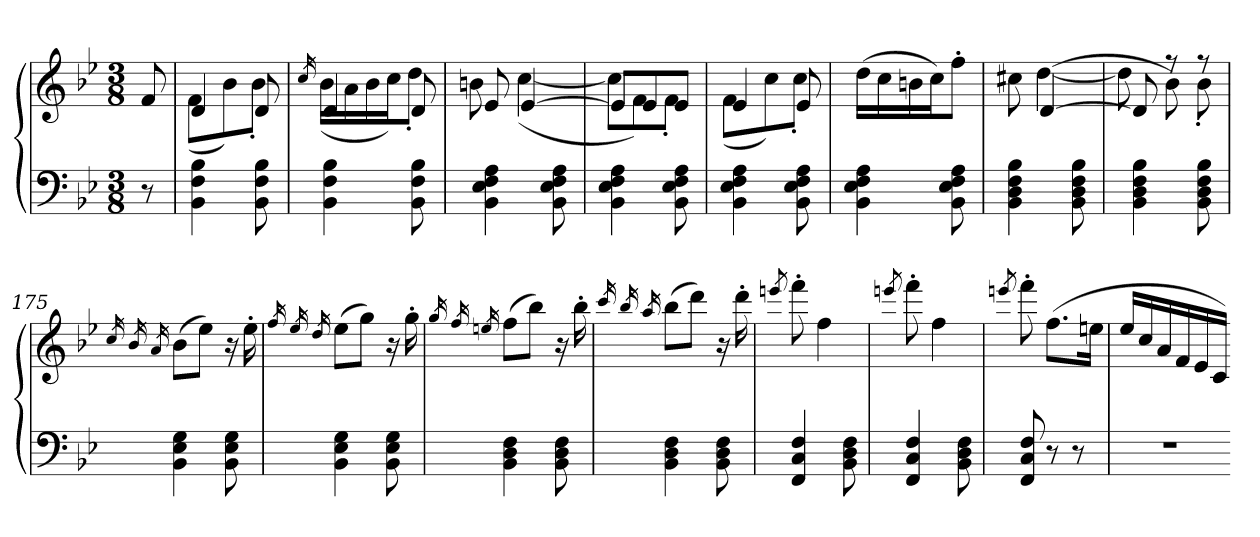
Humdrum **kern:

**kern	**kern
*part1	*part1
*staff2	*staff1
*clefF4	*clefG2
*k[b-e-]	*k[b-e-]
*B-:	*B-:
*M3/8	*M3/8
=	=
8r	8f
=167	=167
*	*^
4BB- 4F 4B-	4d	(8fL
.	.	8b-)
8BB- 8F 8B-	8d	8b-'J
=168	=168	=168
.	.	16qcc
4BB- 4F 4B-	4d	(16b-LL
.	.	16a
.	.	16b-
.	.	16ccJ)
8BB- 8F 8B-	8d	8dd'J
=169	=169	=169
4BB- 4E- 4F 4A	8e-	8bn
.	[4e-	([4cc
8BB- 8E- 8F 8A	.	.
=170	=170	=170
4BB- 4E- 4F 4A	8e-L]	8ccL]
.	8e-	8f)
8BB- 8E- 8F 8A	8e-J	8f'J
=171	=171	=171
4BB- 4E- 4F 4A	4e-	(8fL
.	.	8cc)
8BB- 8E- 8F 8A	8e-	8cc'J
*	*v	*v
=172	=172
4BB- 4E- 4F 4A	(16ddLL
.	16cc
.	16bn
.	16ccJ)
8BB- 8E- 8F 8A	8ff'J
=173	=173
*	*^
4BB- 4D 4F 4B-	8cc#X	8ryy
.	([4d	[4dd
8BB- 8D 8F 8B-	.	.
=174	=174	=174
4BB- 4D 4F 4B-	8d]	8dd]
.	8r	8b-)
8BB- 8D 8F 8B-	8r	8b-'
*	*v	*v
=175	=175
.	16qcc
.	16qb-
.	16qa
4BB- 4E- 4G	(8b-L
.	8ee-J)
8BB- 8E- 8G	16r
.	16ee-'
=176	=176
.	16qff
.	16qee-
.	16qdd
4BB- 4E- 4G	(8ee-L
.	8ggJ)
8BB- 8E- 8G	16r
.	16gg'
=177	=177
.	16qgg
.	16qff
.	16qeen
4BB- 4D 4F	(8ffL
.	8bb-J)
8BB- 8D 8F	16r
.	16bb-'
=178	=178
.	16qccc
.	16qbb-
.	16qaa
4BB- 4D 4F	(8bb-L
.	8dddJ)
8BB- 8D 8F	16r
.	16ddd'
=179	=179
.	8qeeen
4FF 4C 4F	8fff'
.	4ff
8BB- 8D 8F	.
=180	=180
.	8qeeen
4FF 4C 4F	8fff'
.	4ff
8BB- 8D 8F	.
=181	=181
.	8qeeen
8FF 8C 8F	8fff'
8r	(8.ffL
8r	.
.	16eenJk
=182	=182
4.r	16ee-LL
.	16cc
.	16a
.	16f
.	16e-
.	16cJJ)
=-	=-
*-	*-
